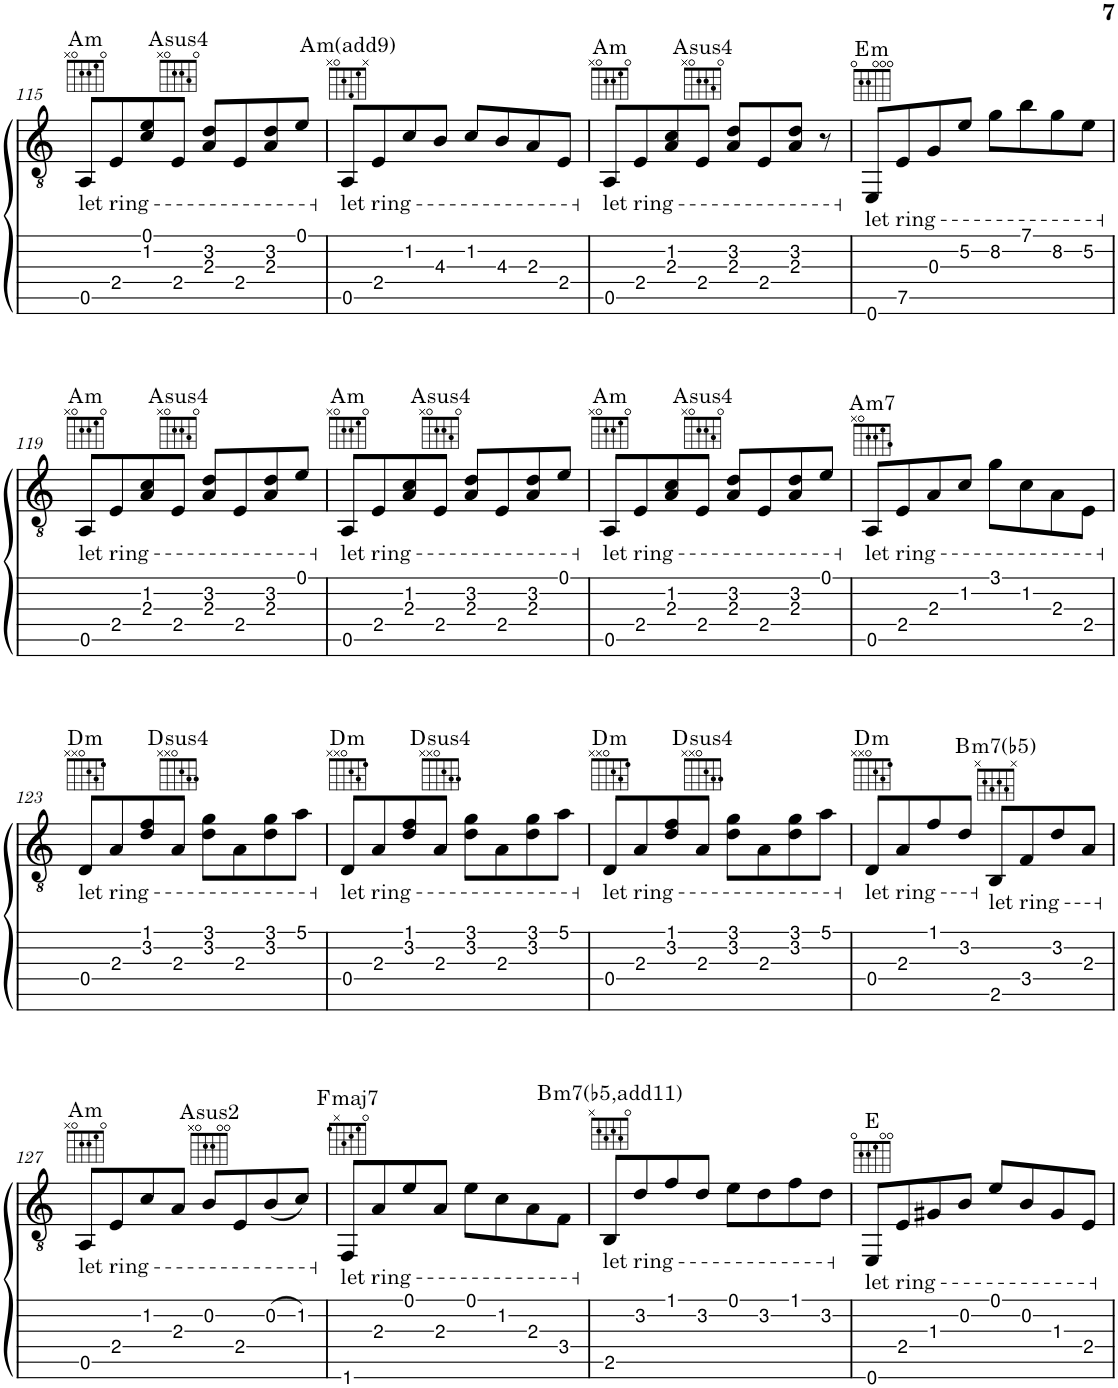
**kern	**kern	**harte
*part1	*part1	*part1
*staff2	*staff1	*
*I"Classical Guitar	*	*
*I'Guit.	*	*
!!LO:PB:g=z
*	*clefGv2	*
*k[]	*k[]	*
*M4/4	*M4/4	*
=115	=115	=115
!	!LO:TX:b:t=let ring	!LO:H:kt=m
8AAL	8AA/L	A:min
8EJ	8E/	.
8c\ 8e\L	8c/ 8e/	.
!	!	!LO:H:kt=4
8EJ	8E/J	A:sus4
8A\ 8d\L	8A/ 8d/L	.
8EJ	8E/	.
8A\ 8d\L	8A/ 8d/	.
8eJ	8e/J	.
=116	=116	=116
!	!LO:TX:b:t=let ring	!LO:H:kt=m
8AAL	8AA/L	A:min(9)
8EJ	8E/	.
8cL	8c/	.
8BJ	8B/J	.
8cL	8c/L	.
8BJ	8B/	.
8AL	8A/	.
8EJ	8E/J	.
=117	=117	=117
!	!LO:TX:b:t=let ring	!LO:H:kt=m
8AAL	8AA/L	A:min
8EJ	8E/	.
8A\ 8c\L	8A/ 8c/	.
!	!	!LO:H:kt=4
8EJ	8E/J	A:sus4
8A\ 8d\L	8A/ 8d/L	.
8EJ	8E/	.
8A 8d	8A/ 8d/J	.
8r	8r	.
=118	=118	=118
!	!LO:TX:b:t=let ring	!LO:H:kt=m
8EEL	8EE/L	E:min
8EJ	8E/	.
8GL	8G/	.
8eJ	8e/J	.
8gL	8g\L	.
8bJ	8b\	.
8gL	8g\	.
8eJ	8e\J	.
!!LO:LB:g=z
=119	=119	=119
!	!LO:TX:b:t=let ring	!LO:H:kt=m
8AAL	8AA/L	A:min
8EJ	8E/	.
8A\ 8c\L	8A/ 8c/	.
!	!	!LO:H:kt=4
8EJ	8E/J	A:sus4
8A\ 8d\L	8A/ 8d/L	.
8EJ	8E/	.
8A\ 8d\L	8A/ 8d/	.
8eJ	8e/J	.
=120	=120	=120
!	!LO:TX:b:t=let ring	!LO:H:kt=m
8AAL	8AA/L	A:min
8EJ	8E/	.
8A\ 8c\L	8A/ 8c/	.
!	!	!LO:H:kt=4
8EJ	8E/J	A:sus4
8A\ 8d\L	8A/ 8d/L	.
8EJ	8E/	.
8A\ 8d\L	8A/ 8d/	.
8eJ	8e/J	.
=121	=121	=121
!	!LO:TX:b:t=let ring	!LO:H:kt=m
8AAL	8AA/L	A:min
8EJ	8E/	.
8A\ 8c\L	8A/ 8c/	.
!	!	!LO:H:kt=4
8EJ	8E/J	A:sus4
8A\ 8d\L	8A/ 8d/L	.
8EJ	8E/	.
8A\ 8d\L	8A/ 8d/	.
8eJ	8e/J	.
=122	=122	=122
!	!LO:TX:b:t=let ring	!LO:H:kt=m7
8AAL	8AA/L	A:min7
8EJ	8E/	.
8AL	8A/	.
8cJ	8c/J	.
8gL	8g\L	.
8cJ	8c\	.
8AL	8A\	.
8EJ	8E\J	.
!!LO:LB:g=z
=123	=123	=123
!	!LO:TX:b:t=let ring	!LO:H:kt=m
8DL	8D/L	D:min
8AJ	8A/	.
8d\ 8f\L	8d/ 8f/	.
!	!	!LO:H:kt=4
8AJ	8A/J	D:sus4
8d\ 8g\L	8d\ 8g\L	.
8AJ	8A\	.
8d\ 8g\L	8d\ 8g\	.
8aJ	8a\J	.
=124	=124	=124
!	!LO:TX:b:t=let ring	!LO:H:kt=m
8DL	8D/L	D:min
8AJ	8A/	.
8d\ 8f\L	8d/ 8f/	.
!	!	!LO:H:kt=4
8AJ	8A/J	D:sus4
8d\ 8g\L	8d\ 8g\L	.
8AJ	8A\	.
8d\ 8g\L	8d\ 8g\	.
8aJ	8a\J	.
=125	=125	=125
!	!LO:TX:b:t=let ring	!LO:H:kt=m
8DL	8D/L	D:min
8AJ	8A/	.
8d\ 8f\L	8d/ 8f/	.
!	!	!LO:H:kt=4
8AJ	8A/J	D:sus4
8d\ 8g\L	8d\ 8g\L	.
8AJ	8A\	.
8d\ 8g\L	8d\ 8g\	.
8aJ	8a\J	.
=126	=126	=126
!	!LO:TX:b:t=let ring	!LO:H:kt=m
8DL	8D/L	D:min
8AJ	8A/	.
8fL	8f/	.
8dJ	8d/J	.
!	!LO:TX:b:t=let ring	!LO:H:kt=m7(b5)
8BBL	8BB/L	B:hdim7
8FJ	8F/	.
8dL	8d/	.
8AJ	8A/J	.
!!LO:LB:g=z
=127	=127	=127
!	!LO:TX:b:t=let ring	!LO:H:kt=m
8AAL	8AA/L	A:min
8EJ	8E/	.
8cL	8c/	.
8AJ	8A/J	.
!	!	!LO:H:kt=2
8BL	8B/L	A:(1,2,5)
8EJ	8E/	.
8BL	(8B/	.
8cJ	8c/J)	.
=128	=128	=128
!	!LO:TX:b:t=let ring	!LO:H:kt=maj7
8FFL	8FF/L	F:maj7
8AJ	8A/	.
8eL	8e/	.
8AJ	8A/J	.
8eL	8e\L	.
8cJ	8c\	.
8AL	8A\	.
8FJ	8F\J	.
=129	=129	=129
!	!LO:TX:b:t=let ring	!LO:H:kt=m7
8BBL	8BB/L	B:(b3,b5,b7,11)
8dJ	8d/	.
8fL	8f/	.
8dJ	8d/J	.
8eL	8e\L	.
8dJ	8d\	.
8fL	8f\	.
8dJ	8d\J	.
=130	=130	=130
!	!LO:TX:b:t=let ring	!
8EEL	8EE/L	E:maj
8EJ	8E/	.
8G#XL	8G#X/	.
8BJ	8B/J	.
8eL	8e/L	.
8BJ	8B/	.
8G#L	8G#/	.
8EJ	8E/J	.
=	=	=
*-	*-	*-
